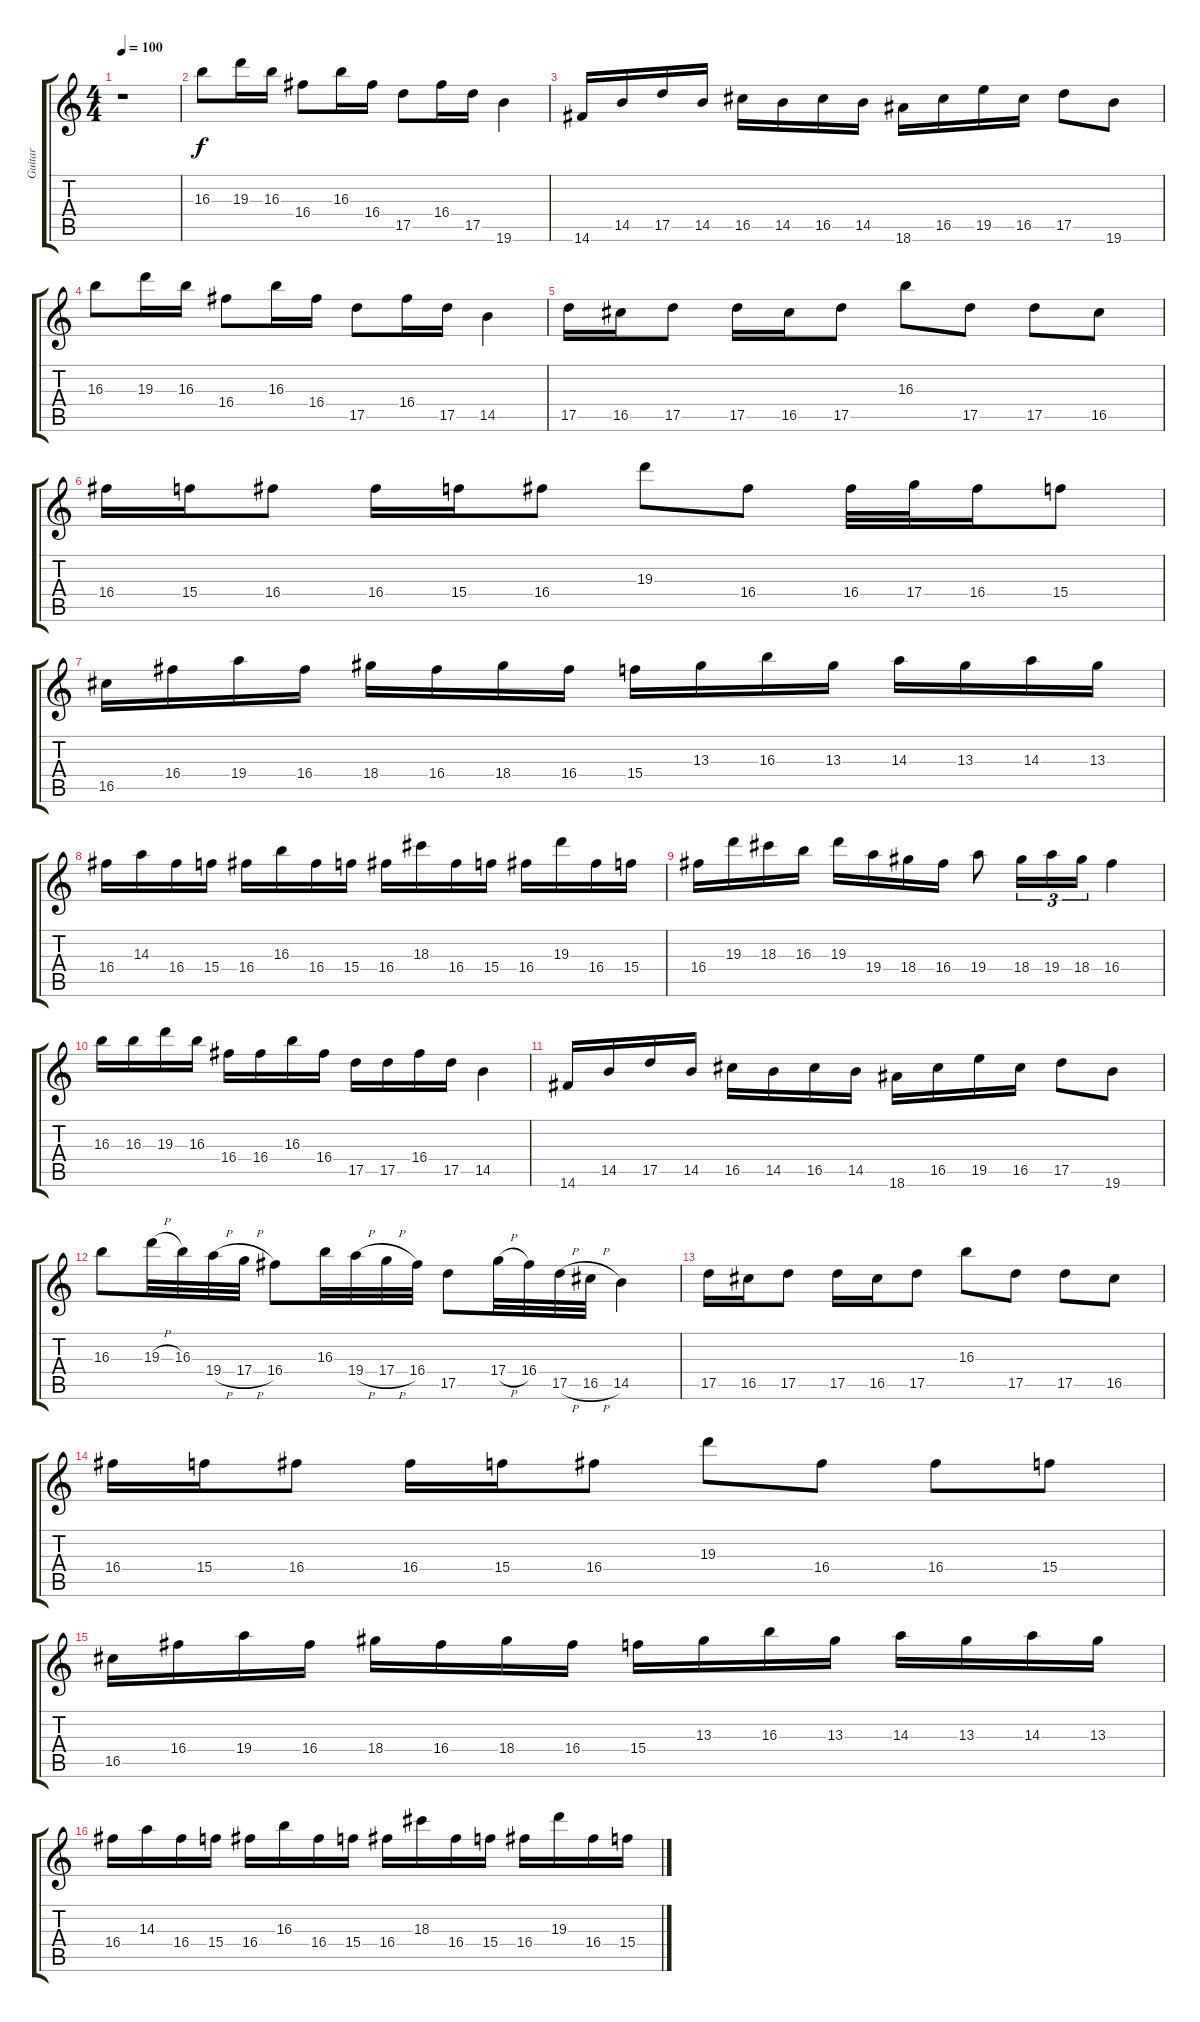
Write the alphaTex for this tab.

\track ("Guitar" "Guitar") {instrument distortionguitar}
\staff {score tabs}
\tuning (E4 B3 G3 D3 A2 E2) {hide}
\ts (4 4)
\tempo 100
\clef g2
\ks c
r.1{dy f instrument distortionguitar} |
16.3.8 19.3.16 16.3.16 16.4.8 16.3.16 16.4.16 17.5.8 16.4.16 17.5.16 19.6.4 |
14.6.16 14.5.16 17.5.16 14.5.16 16.5.16 14.5.16 16.5.16 14.5.16 18.6.16 16.5.16 19.5.16 16.5.16 17.5.8 19.6.8 |
16.3.8 19.3.16 16.3.16 16.4.8 16.3.16 16.4.16 17.5.8 16.4.16 17.5.16 14.5.4 |
17.5.16 16.5.16 17.5.8 17.5.16 16.5.16 17.5.8 16.3.8 17.5.8 17.5.8 16.5.8 |
16.4.16 15.4.16 16.4.8 16.4.16 15.4.16 16.4.8 19.3.8 16.4.8 16.4.32 17.4.32 16.4.16 15.4.8 |
16.5.16 16.4.16 19.4.16 16.4.16 18.4.16 16.4.16 18.4.16 16.4.16 15.4.16 13.3.16 16.3.16 13.3.16 14.3.16 13.3.16 14.3.16 13.3.16 |
16.4.16 14.3.16 16.4.16 15.4.16 16.4.16 16.3.16 16.4.16 15.4.16 16.4.16 18.3.16 16.4.16 15.4.16 16.4.16 19.3.16 16.4.16 15.4.16 |
16.4.16 19.3.16 18.3.16 16.3.16 19.3.16 19.4.16 18.4.16 16.4.16 19.4.8 18.4.16{tu (3 2)} 19.4.16{tu (3 2)} 18.4.16{tu (3 2)} 16.4.4 |
16.3.16 16.3.16 19.3.16 16.3.16 16.4.16 16.4.16 16.3.16 16.4.16 17.5.16 17.5.16 16.4.16 17.5.16 14.5.4 |
14.6.16 14.5.16 17.5.16 14.5.16 16.5.16 14.5.16 16.5.16 14.5.16 18.6.16 16.5.16 19.5.16 16.5.16 17.5.8 19.6.8 |
16.3.8 19.3{h}.32 16.3.32 19.4{h}.32 17.4{h}.32 16.4.8 16.3.32 19.4{h}.32 17.4{h}.32 16.4.32 17.5.8 17.4{h}.32 16.4.32 17.5{h}.32 16.5{h}.32 14.5.4 |
17.5.16 16.5.16 17.5.8 17.5.16 16.5.16 17.5.8 16.3.8 17.5.8 17.5.8 16.5.8 |
16.4.16 15.4.16 16.4.8 16.4.16 15.4.16 16.4.8 19.3.8 16.4.8 16.4.8 15.4.8 |
16.5.16 16.4.16 19.4.16 16.4.16 18.4.16 16.4.16 18.4.16 16.4.16 15.4.16 13.3.16 16.3.16 13.3.16 14.3.16 13.3.16 14.3.16 13.3.16 |
16.4.16 14.3.16 16.4.16 15.4.16 16.4.16 16.3.16 16.4.16 15.4.16 16.4.16 18.3.16 16.4.16 15.4.16 16.4.16 19.3.16 16.4.16 15.4.16
